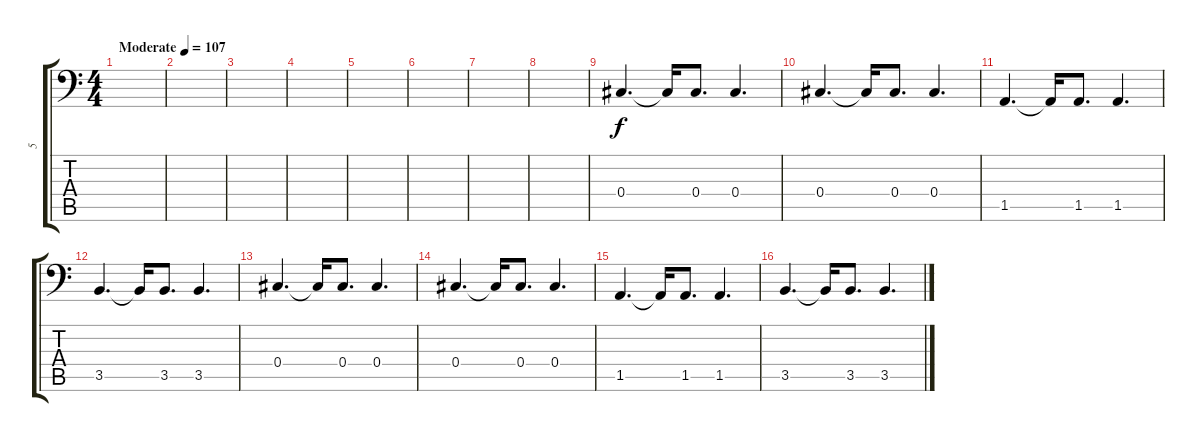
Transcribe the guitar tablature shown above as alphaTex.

\track ("5" "5") {instrument electricbasspick}
\staff {score tabs}
\tuning (Eb3 Bb2 Gb2 Db2 Ab1 Db1) {hide}
\ts (4 4)
\tempo (107 "Moderate")
\clef f4
\ks c
|
|
|
|
|
|
|
|
0.4.4{d} 0.4{t}.16 0.4.8{d} 0.4.4{d} |
0.4.4{d} 0.4{t}.16 0.4.8{d} 0.4.4{d} |
1.5.4{d} 1.5{t}.16 1.5.8{d} 1.5.4{d} |
3.5.4{d} 3.5{t}.16 3.5.8{d} 3.5.4{d} |
0.4.4{d} 0.4{t}.16 0.4.8{d} 0.4.4{d} |
0.4.4{d} 0.4{t}.16 0.4.8{d} 0.4.4{d} |
1.5.4{d} 1.5{t}.16 1.5.8{d} 1.5.4{d} |
3.5.4{d} 3.5{t}.16 3.5.8{d} 3.5.4{d}
